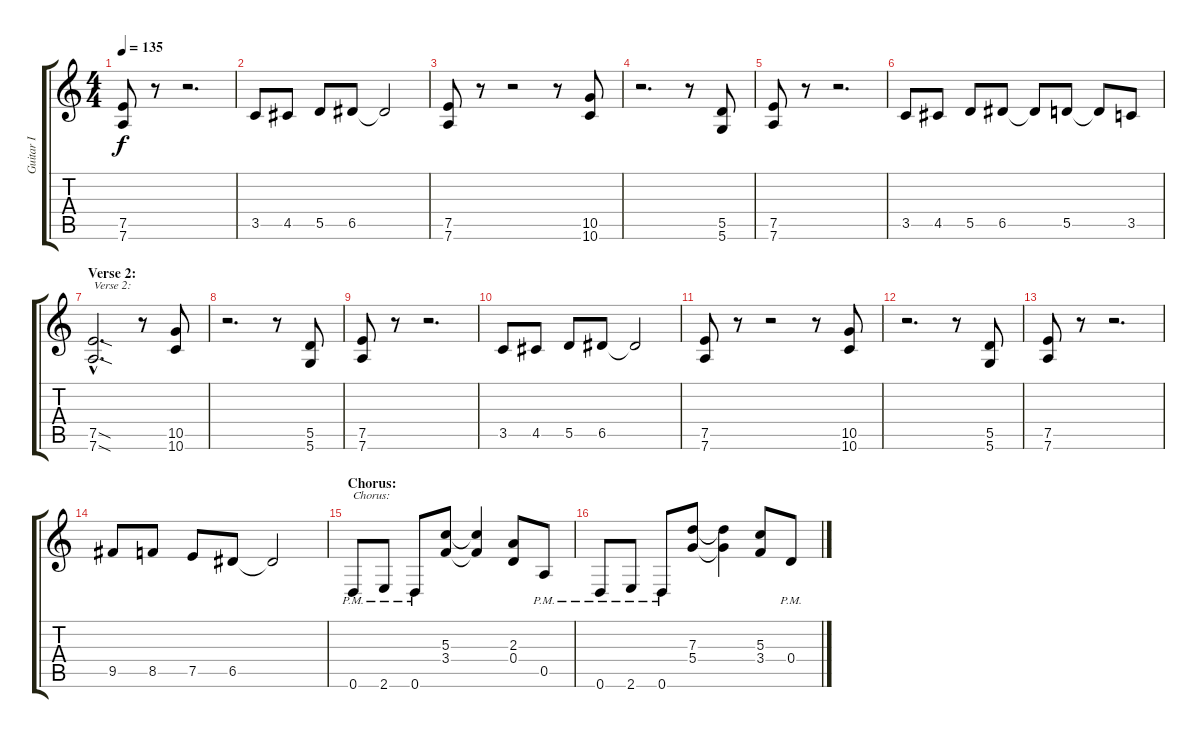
\track ("Guitar I" "Guitar I") {instrument distortionguitar}
\staff {score tabs}
\tuning (E4 B3 G3 D3 A2 D2) {hide}
\ts (4 4)
\tempo 135
\clef g2
\ks c
(7.5 7.6).8{dy f} r.8 r.2{d} |
3.5.8 4.5.8 5.5.8 6.5.8 6.5{t}.2 |
(7.5 7.6).8 r.8 r.2 r.8 (10.5 10.6).8 |
r.2{d} r.8 (5.5 5.6).8 |
(7.5 7.6).8 r.8 r.2{d} |
3.5.8 4.5.8 5.5.8 6.5.8 6.5{t}.8 5.5.8 5.5{t}.8 3.5.8 |
\section ("" "Verse 2:")
(7.5{sod hac} 7.6{sod hac}).2{d txt "Verse 2:"} r.8 (10.5 10.6).8 |
r.2{d} r.8 (5.5 5.6).8 |
(7.5 7.6).8 r.8 r.2{d} |
3.5.8 4.5.8 5.5.8 6.5.8 6.5{t}.2 |
(7.5 7.6).8 r.8 r.2 r.8 (10.5 10.6).8 |
r.2{d} r.8 (5.5 5.6).8 |
(7.5 7.6).8 r.8 r.2{d} |
9.5.8 8.5.8 7.5.8 6.5.8 6.5{t}.2 |
\section ("" "Chorus:")
0.6{pm}.8{txt "Chorus:"} 2.6{pm}.8 0.6{pm}.8 (5.3 3.4).8 (5.3{t} 3.4{t}).4 (2.3 0.4).8 0.5{pm}.8 |
0.6{pm}.8 2.6{pm}.8 0.6{pm}.8 (7.3 5.4).8 (7.3{t} 5.4{t}).4 (5.3 3.4).8 0.4{pm}.8
